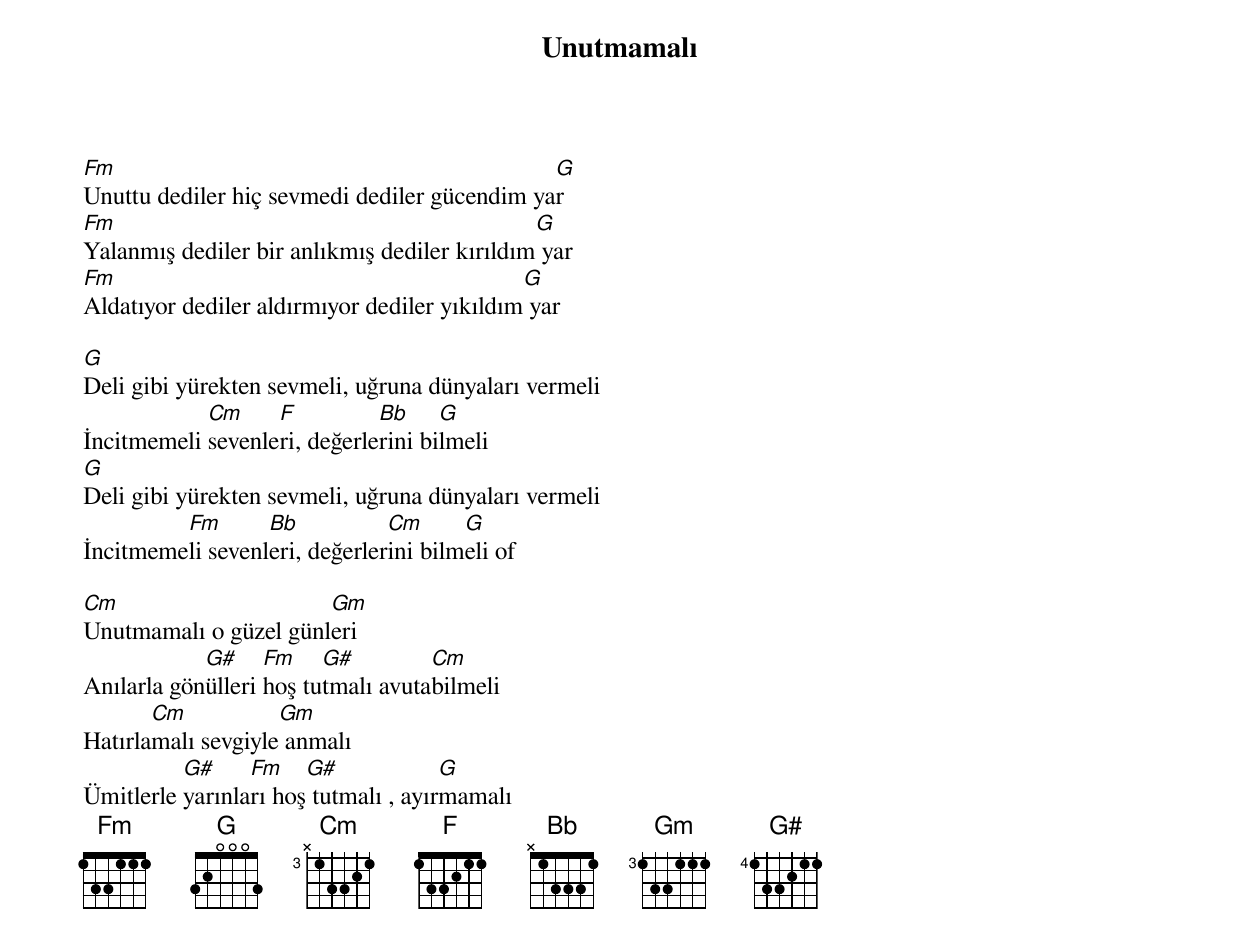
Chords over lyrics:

{title: Unutmamalı}
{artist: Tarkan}

Fm                                            G
Unuttu dediler hiç sevmedi dediler gücendim yar
Fm                                            G
Yalanmış dediler bir anlıkmış dediler kırıldım yar
Fm                                           G
Aldatıyor dediler aldırmıyor dediler yıkıldım yar

G
Deli gibi yürekten sevmeli, uğruna dünyaları vermeli
            Cm     F          Bb     G
İncitmemeli sevenleri, değerlerini bilmeli
G
Deli gibi yürekten sevmeli, uğruna dünyaları vermeli
         Fm       Bb           Cm      G
İncitmemeli sevenleri, değerlerini bilmeli of

Cm                     Gm
Unutmamalı o güzel günleri
            G#     Fm    G#         Cm
Anılarla gönülleri hoş tutmalı avutabilmeli
       Cm           Gm
Hatırlamalı sevgiyle anmalı
          G#     Fm    G#             G
Ümitlerle yarınları hoş tutmalı , ayırmamalı
